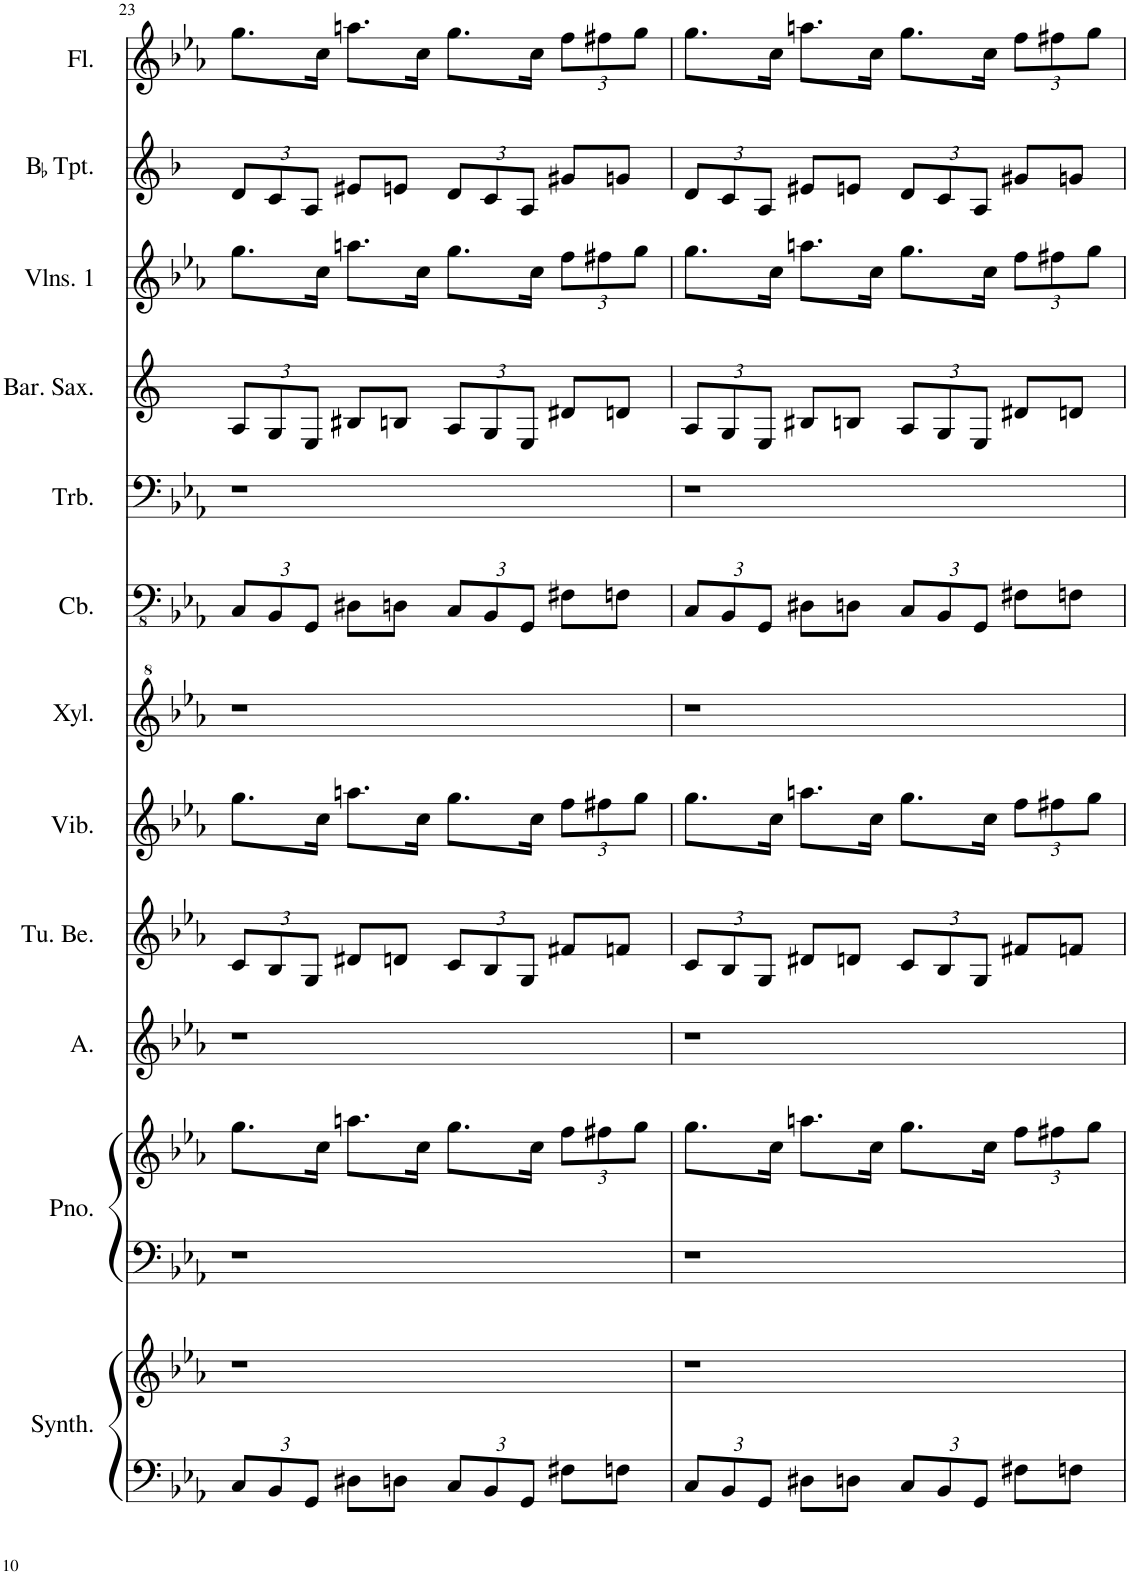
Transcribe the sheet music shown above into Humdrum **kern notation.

**kern	**kern	**kern	**kern	**kern	**kern	**kern	**kern	**kern	**kern	**kern	**kern	**kern	**kern
*part12	*part12	*part11	*part11	*part10	*part9	*part8	*part7	*part6	*part5	*part4	*part3	*part2	*part1
*staff14	*staff13	*staff12	*staff11	*staff10	*staff9	*staff8	*staff7	*staff6	*staff5	*staff4	*staff3	*staff2	*staff1
*I"Keyboard Synthesizer	*	*I"Piano	*	*I"Alto	*I"Tubular Bells	*I"Vibraphone	*I"Xylophone	*I"Contrabass	*I"Trombone	*I"Baritone Saxophone	*I"Violins 1	*I"BaccidentalFlat Trumpet	*I"Flute
*I'Synth.	*	*I'Pno.	*	*I'A.	*I'Tu. Be.	*I'Vib.	*I'Xyl.	*I'Cb.	*I'Trb.	*I'Bar. Sax.	*I'Vlns. 1	*I'BaccidentalFlat Tpt.	*I'Fl.
!!LO:PB:g=z
*clefF4	*clefG2	*clefF4	*clefG2	*clefG2	*clefG2	*clefG2	*clefG^2	*clefFv4	*clefF4	*clefG2	*clefG2	*clefG2	*clefG2
*	*	*	*	*	*	*	*	*Trd7c12	*	*Trd12c21	*	*Trd1c2	*
*k[b-e-a-]	*k[b-e-a-]	*k[b-e-a-]	*k[b-e-a-]	*k[b-e-a-]	*k[b-e-a-]	*k[b-e-a-]	*k[b-e-a-]	*k[b-e-a-]	*k[b-e-a-]	*k[]	*k[b-e-a-]	*k[b-]	*k[b-e-a-]
*M4/4	*M4/4	*M4/4	*M4/4	*M4/4	*M4/4	*M4/4	*M4/4	*M4/4	*M4/4	*M4/4	*M4/4	*M4/4	*M4/4
*Xbrackettup	*	*	*	*	*Xbrackettup	*	*	*Xbrackettup	*	*Xbrackettup	*	*Xbrackettup	*
=23	=23	=23	=23	=23	=23	=23	=23	=23	=23	=23	=23	=23	=23
12C/L	1r	1r	8.gg\L	1r	12c/L	8.gg\L	1r	12CC/L	1r	12A/L	8.gg\L	12d/L	8.gg\L
12BB-/	.	.	.	.	12B-/	.	.	12BBB-/	.	12G/	.	12c/	.
12GG/J	.	.	.	.	12G/J	.	.	12GGG/J	.	12E/J	.	12A/J	.
.	.	.	16cc\Jk	.	.	16cc\Jk	.	.	.	.	16cc\Jk	.	16cc\Jk
8D#X\L	.	.	8.aan\L	.	8d#X/L	8.aan\L	.	8DD#X\L	.	8B#X/L	8.aan\L	8e#X/L	8.aan\L
8Dn\J	.	.	.	.	8dn/J	.	.	8DDn\J	.	8Bn/J	.	8en/J	.
.	.	.	16cc\Jk	.	.	16cc\Jk	.	.	.	.	16cc\Jk	.	16cc\Jk
12C/L	.	.	8.gg\L	.	12c/L	8.gg\L	.	12CC/L	.	12A/L	8.gg\L	12d/L	8.gg\L
12BB-/	.	.	.	.	12B-/	.	.	12BBB-/	.	12G/	.	12c/	.
12GG/J	.	.	.	.	12G/J	.	.	12GGG/J	.	12E/J	.	12A/J	.
.	.	.	16cc\Jk	.	.	16cc\Jk	.	.	.	.	16cc\Jk	.	16cc\Jk
*	*	*	*Xbrackettup	*	*	*Xbrackettup	*	*	*	*	*Xbrackettup	*	*Xbrackettup
8F#X\L	.	.	12ff\L	.	8f#X/L	12ff\L	.	8FF#X\L	.	8d#X/L	12ff\L	8g#X/L	12ff\L
.	.	.	12ff#X\	.	.	12ff#X\	.	.	.	.	12ff#X\	.	12ff#X\
8Fn\J	.	.	.	.	8fn/J	.	.	8FFn\J	.	8dn/J	.	8gn/J	.
.	.	.	12gg\J	.	.	12gg\J	.	.	.	.	12gg\J	.	12gg\J
=24	=24	=24	=24	=24	=24	=24	=24	=24	=24	=24	=24	=24	=24
12C/L	1r	1r	8.gg\L	1r	12c/L	8.gg\L	1r	12CC/L	1r	12A/L	8.gg\L	12d/L	8.gg\L
12BB-/	.	.	.	.	12B-/	.	.	12BBB-/	.	12G/	.	12c/	.
12GG/J	.	.	.	.	12G/J	.	.	12GGG/J	.	12E/J	.	12A/J	.
.	.	.	16cc\Jk	.	.	16cc\Jk	.	.	.	.	16cc\Jk	.	16cc\Jk
8D#X\L	.	.	8.aan\L	.	8d#X/L	8.aan\L	.	8DD#X\L	.	8B#X/L	8.aan\L	8e#X/L	8.aan\L
8Dn\J	.	.	.	.	8dn/J	.	.	8DDn\J	.	8Bn/J	.	8en/J	.
.	.	.	16cc\Jk	.	.	16cc\Jk	.	.	.	.	16cc\Jk	.	16cc\Jk
12C/L	.	.	8.gg\L	.	12c/L	8.gg\L	.	12CC/L	.	12A/L	8.gg\L	12d/L	8.gg\L
12BB-/	.	.	.	.	12B-/	.	.	12BBB-/	.	12G/	.	12c/	.
12GG/J	.	.	.	.	12G/J	.	.	12GGG/J	.	12E/J	.	12A/J	.
.	.	.	16cc\Jk	.	.	16cc\Jk	.	.	.	.	16cc\Jk	.	16cc\Jk
8F#X\L	.	.	12ff\L	.	8f#X/L	12ff\L	.	8FF#X\L	.	8d#X/L	12ff\L	8g#X/L	12ff\L
.	.	.	12ff#X\	.	.	12ff#X\	.	.	.	.	12ff#X\	.	12ff#X\
8Fn\J	.	.	.	.	8fn/J	.	.	8FFn\J	.	8dn/J	.	8gn/J	.
.	.	.	12gg\J	.	.	12gg\J	.	.	.	.	12gg\J	.	12gg\J
=	=	=	=	=	=	=	=	=	=	=	=	=	=
*-	*-	*-	*-	*-	*-	*-	*-	*-	*-	*-	*-	*-	*-
